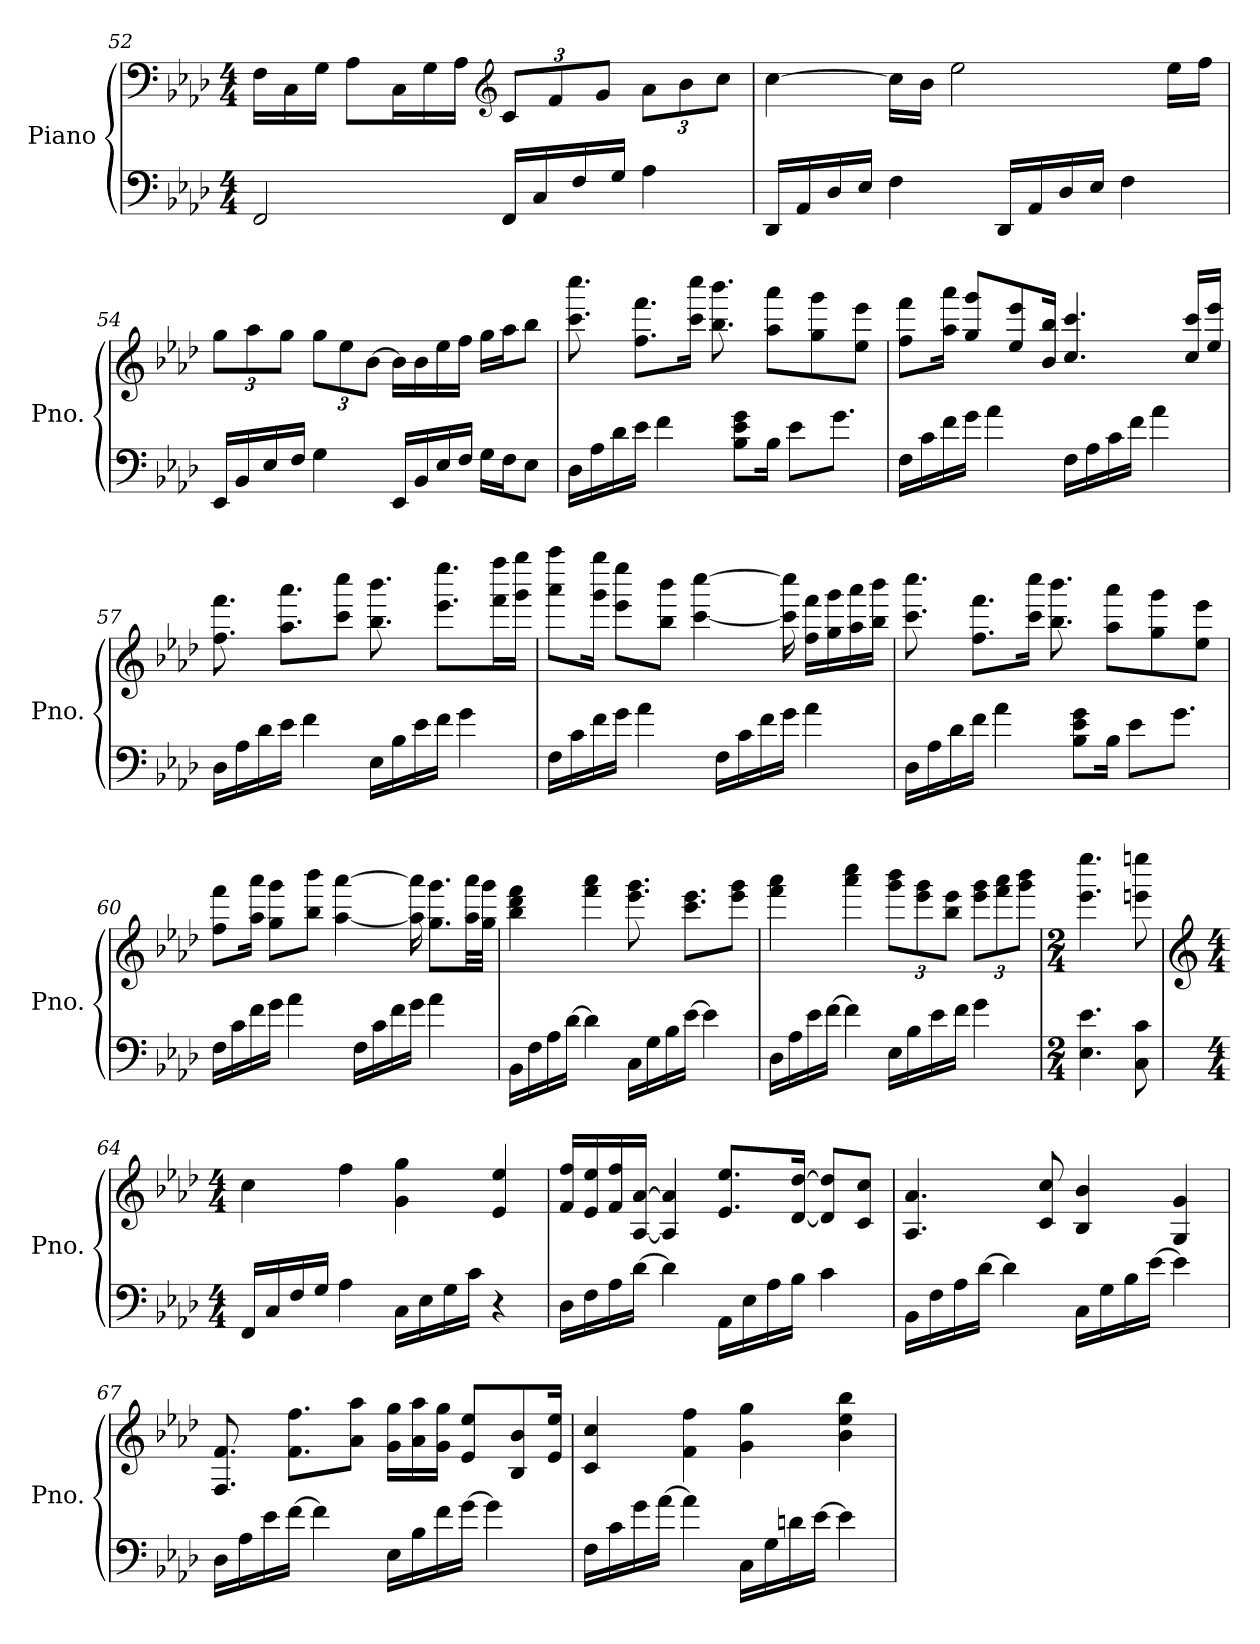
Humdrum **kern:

**kern	**kern
*part1	*part1
*staff2	*staff1
*I"Piano	*
*I'Pno.	*
*clefF4	*clefF4
*k[b-e-a-d-]	*k[b-e-a-d-]
*M4/4	*M4/4
=52	=52
2FF/	16F\LL
.	16C\
.	16G\JJ
.	8A-\L
.	16C\L
.	16G\
.	16A-\JJ
*	*clefG2
*	*Xbrackettup
16FF/LL	12c/L
16C/	.
.	12f/
16F/	.
.	12g/J
16G/JJ	.
4A-\	12a-\L
.	12b-\
.	12cc\J
!!LO:LB:g=z
=53	=53
16DD-/LL	[4cc\
16AA-/	.
16D-/	.
16E-/JJ	.
4F\	16cc\LL]
.	16b-\JJ
.	2ee-\
16DD-/LL	.
16AA-/	.
16D-/	.
16E-/JJ	.
4F\	.
.	16ee-\LL
.	16ff\JJ
=54	=54
16EE-/LL	12gg\L
16BB-/	.
.	12aa-\
16E-/	.
.	12gg\J
16F/JJ	.
4G\	12gg\L
.	12ee-\
.	[12b-\J
16EE-/LL	16b-\LL]
16BB-/	16b-\
16E-/	16ee-\
16F/JJ	16ff\JJ
16G\LL	16gg\LL
16F\J	16aa-\J
8E-\J	8bb-\J
!!LO:LB:g=z
=55	=55
16D-\LL	8.ccc\ 8.cccc\
16A-\	.
16d-\	.
16e-\JJ	8.ff\ 8.fff\L
4f\	.
.	16ccc\ 16cccc\Jk
.	8.bb-\ 8.bbb-\
8B-\ 8e-\ 8g\L	.
16B-\Jk	8aa-\ 8aaa-\L
8e-\L	.
.	8gg\ 8ggg\
8.g\J	.
.	8ee-\ 8eee-\J
=56	=56
16F\LL	8ff\ 8fff\L
16c\	.
16f\	16aa-\ 16aaa-\Jk
16g\JJ	8gg/ 8ggg/L
4a-\	.
.	8ee-/ 8eee-/
.	16b-/ 16bb-/Jk
16F\LL	4.cc/ 4.ccc/
16A-\	.
16c\	.
16f\JJ	.
4a-\	.
.	16cc/ 16ccc/LL
.	16ee-/ 16eee-/JJ
!!LO:LB:g=z
=57	=57
16D-\LL	8.ff\ 8.fff\
16A-\	.
16d-\	.
16e-\JJ	8.aa-\ 8.aaa-\L
4f\	.
.	8ccc\ 8cccc\J
16E-\LL	8.bb-\ 8.bbb-\
16B-\	.
16e-\	.
16f\JJ	8.eee-\ 8.eeee-\L
4g\	.
.	16fff\ 16ffff\L
.	16ggg\ 16gggg\JJ
=58	=58
16F\LL	8aaa-\ 8aaaa-\L
16c\	.
16f\	16ggg\ 16gggg\Jk
16g\JJ	8eee-\ 8eeee-\L
4a-\	.
.	8bb-\ 8bbb-\J
.	[4ccc\ [4cccc\
16F\LL	.
16c\	.
16f\	.
16g\JJ	16ccc\] 16cccc\]
4a-\	16ff\ 16fff\LL
.	16gg\ 16ggg\
.	16aa-\ 16aaa-\
.	16bb-\ 16bbb-\JJ
!!LO:PB:g=z
=59	=59
16D-\LL	8.ccc\ 8.cccc\
16A-\	.
16d-\	.
16f\JJ	8.ff\ 8.fff\L
4a-\	.
.	16ccc\ 16cccc\Jk
.	8.bb-\ 8.bbb-\
8B-\ 8e-\ 8g\L	.
16B-\Jk	8aa-\ 8aaa-\L
8e-\L	.
.	8gg\ 8ggg\
8.g\J	.
.	8ee-\ 8eee-\J
=60	=60
16F\LL	8ff\ 8fff\L
16c\	.
16f\	16aa-\ 16aaa-\Jk
16g\JJ	8gg\ 8ggg\L
4a-\	.
.	8bb-\ 8bbb-\J
.	[4aa-\ [4aaa-\
16F\LL	.
16c\	.
16f\	.
16g\JJ	16aa-\] 16aaa-\]
4a-\	8.gg\ 8.ggg\L
.	32aa-\ 32aaa-\LL
.	32gg\ 32ggg\JJJ
=61	=61
16BB-\LL	4bb-\ 4ddd-\ 4fff\
16F\	.
16A-\	.
[16d-\JJ	.
4d-\]	4fff\ 4aaa-\
16C\LL	8.eee-\ 8.ggg\
16G\	.
16B-\	.
[16e-\JJ	8.ccc\ 8.eee-\L
4e-\]	.
.	8eee-\ 8ggg\J
!!LO:LB:g=z
=62	=62
16D-\LL	4fff\ 4aaa-\
16A-\	.
16e-\	.
[16f\JJ	.
4f\]	4aaa-\ 4cccc\
16E-\LL	12ggg\ 12bbb-\L
16B-\	.
.	12eee-\ 12ggg\
16e-\	.
.	12bb-\ 12eee-\J
16f\JJ	.
4g\	12eee-\ 12ggg\L
.	12fff\ 12aaa-\
.	12ggg\ 12bbb-\J
=63	=63
*M2/4	*M2/4
4.E-\ 4.e-\	4.eee-\ 4.eeee-\
8C\ 8c\	8eeen\ 8eeeen\
=64	=64
*	*clefG2
*M4/4	*M4/4
16FF/LL	4cc\
16C/	.
16F/	.
16G/JJ	.
4A-\	4ff\
16C\LL	4g\ 4gg\
16E-\	.
16G\	.
16c\JJ	.
4r	4e-/ 4ee-/
!!LO:LB:g=z
=65	=65
16D-\LL	16f/ 16ff/LL
16F\	16e-/ 16ee-/
16A-\	16f/ 16ff/
[16d-\JJ	[16A-/ [16a-/JJ
4d-\]	4A-/] 4a-/]
16AA-\LL	8.e-/ 8.ee-/L
16E-\	.
16A-\	.
16B-\JJ	[16d-/ [16dd-/Jk
4c\	8d-/] 8dd-/]L
.	8c/ 8cc/J
=66	=66
16BB-\LL	4.A-/ 4.a-/
16F\	.
16A-\	.
[16d-\JJ	.
4d-\]	.
.	8c/ 8cc/
16C\LL	4B-/ 4b-/
16G\	.
16B-\	.
[16e-\JJ	.
4e-\]	4G/ 4g/
=67	=67
16D-\LL	8.F/ 8.f/
16A-\	.
16e-\	.
[16f\JJ	8.f\ 8.ff\L
4f\]	.
.	8a-\ 8aa-\J
16E-\LL	16g\ 16gg\LL
16B-\	16a-\ 16aa-\
16f\	16g\ 16gg\JJ
[16g\JJ	8e-/ 8ee-/L
4g\]	.
.	8B-/ 8b-/
.	16e-/ 16ee-/Jk
!!LO:LB:g=z
=68	=68
16F\LL	4c/ 4cc/
16c\	.
16g\	.
[16a-\JJ	.
4a-\]	4f\ 4ff\
16C\LL	4g\ 4gg\
16G\	.
16dn\	.
[16e-\JJ	.
4e-\]	4b-\ 4ee-\ 4bb-\
=	=
*-	*-
